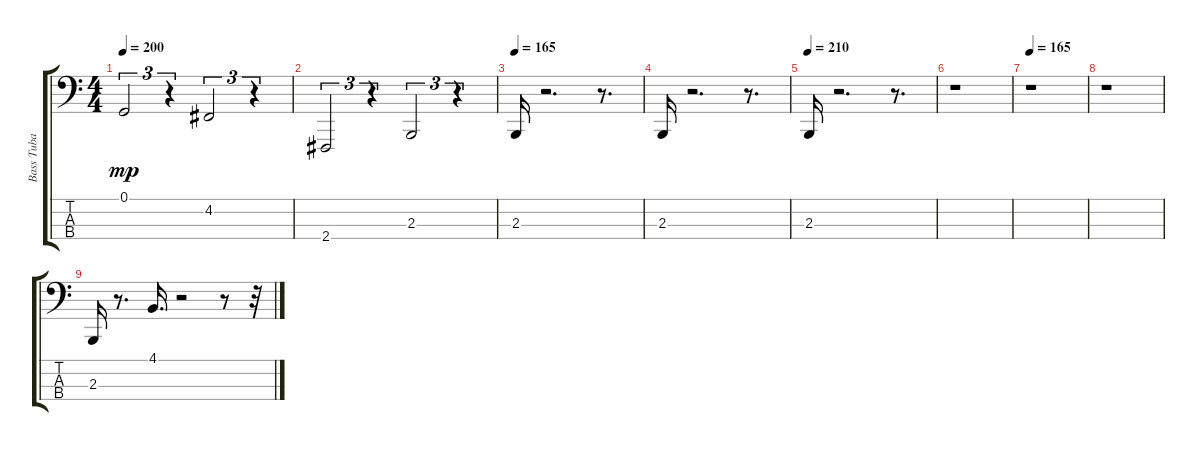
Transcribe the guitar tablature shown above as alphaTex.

\track ("Bass Tuba" "Bass Tuba") {instrument tuba}
\staff {score tabs}
\tuning (G2 D2 A1 E1) {hide}
\ts (4 4)
\tempo 200
\clef f4
\ks c
0.1.2{tu (3 2) dy mp} r.4{tu (3 2)} 4.2.2{tu (3 2)} r.4{tu (3 2)} |
2.4.2{tu (3 2)} r.4{tu (3 2)} 2.3.2{tu (3 2)} r.4{tu (3 2)} |
\tempo 165
2.3.16 r.2{d} r.8{d} |
2.3.16 r.2{d} r.8{d} |
\tempo 210
2.3.16 r.2{d} r.8{d} |
r.1 |
\tempo 165
r.1 |
r.1 |
2.3.16 r.8{d} 4.1.16{d} r.2 r.8 r.32
